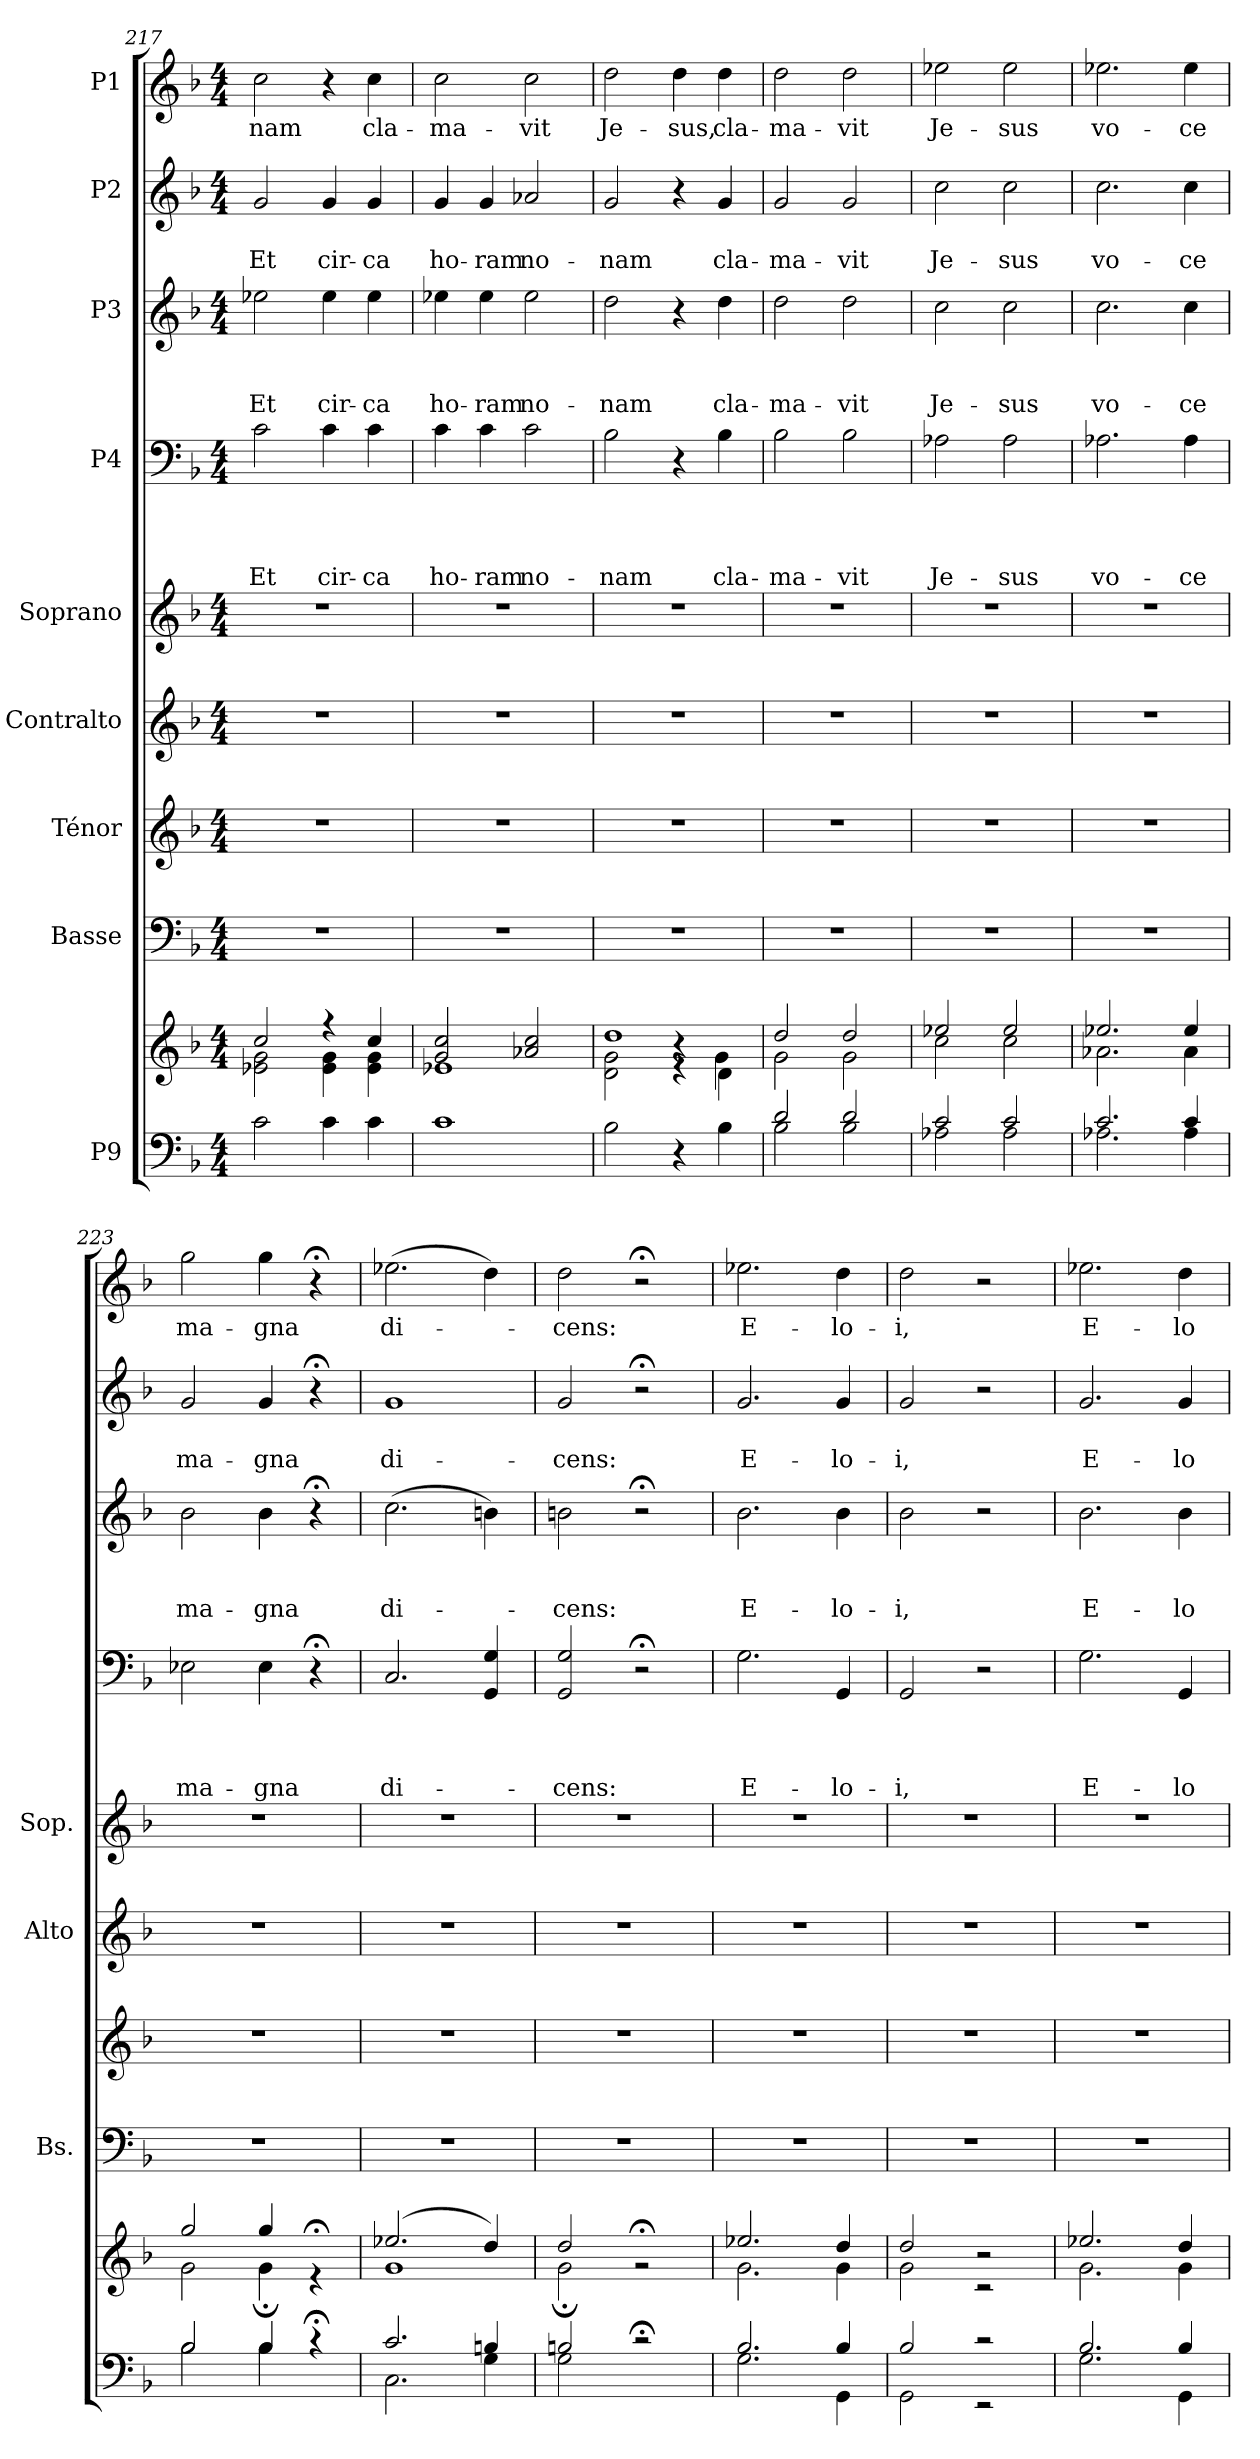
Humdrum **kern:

**kern	**kern	**kern	**kern	**kern	**kern	**kern	**text	**text	**text	**text	**kern	**text	**text	**text	**kern	**text	**text	**kern	**text
*part9	*part9	*part8	*part7	*part6	*part5	*part4	*part4	*part4	*part4	*part4	*part3	*part3	*part3	*part3	*part2	*part2	*part2	*part1	*part1
*staff10	*staff9	*staff8	*staff7	*staff6	*staff5	*staff4	*staff4	*staff4	*staff4	*staff4	*staff3	*staff3	*staff3	*staff3	*staff2	*staff2	*staff2	*staff1	*staff1
*I"P9	*	*I"Basse	*I"Ténor	*I"Contralto	*I"Soprano	*I"P4	*	*	*	*	*I"P3	*	*	*	*I"P2	*	*	*I"P1	*
*	*	*I'Bs.	*	*I'Alto	*I'Sop.	*	*	*	*	*	*	*	*	*	*	*	*	*	*
*clefF4	*clefG2	*clefF4	*clefG2	*clefG2	*clefG2	*clefF4	*	*	*	*	*clefG2	*	*	*	*clefG2	*	*	*clefG2	*
*	*	*	*ITrd7c12	*	*	*	*	*	*	*	*ITrd7c12	*	*	*	*	*	*	*	*
*k[b-]	*k[b-]	*k[b-]	*k[b-]	*k[b-]	*k[b-]	*k[b-]	*	*	*	*	*k[b-]	*	*	*	*k[b-]	*	*	*k[b-]	*
*F:	*F:	*F:	*F:	*F:	*F:	*F:	*	*	*	*	*F:	*	*	*	*F:	*	*	*F:	*
*M4/4	*M4/4	*M4/4	*M4/4	*M4/4	*M4/4	*M4/4	*	*	*	*	*M4/4	*	*	*	*M4/4	*	*	*M4/4	*
=217	=217	=217	=217	=217	=217	=217	=217	=217	=217	=217	=217	=217	=217	=217	=217	=217	=217	=217	=217
*^	*^	*	*	*	*	*	*	*	*	*	*	*	*	*	*	*	*	*	*
*	*^	*	*^	*	*	*	*	*	*	*	*	*	*	*	*	*	*	*	*	*	*
!	!	!	!	!	!	!	!	!	!	!	!	!	!	!LO:LY:b	!	!	!	!LO:LY:b	!	!	!LO:LY:b	!	!LO:LY:b
2c\	1ryy	1ryy	1ryy	2e-X\ 2g\	2cc/	1r	1r	1r	1r	2c\	.	.	.	Et	2e-X\	.	.	Et	2g/	.	Et	2cc\	-nam
!	!	!	!	!	!	!	!	!	!	!	!	!	!	!LO:LY:b	!	!	!	!LO:LY:b	!	!	!LO:LY:b	!	!
4c\	.	.	.	4e-\ 4g\	4rff	.	.	.	.	4c\	.	.	.	cir-	4e-\	.	.	cir-	4g/	.	cir-	4r	.
!	!	!	!	!	!	!	!	!	!	!	!	!	!	!LO:LY:b	!	!	!	!LO:LY:b	!	!	!LO:LY:b	!	!LO:LY:b
4c\	.	.	.	4e-\ 4g\	4cc/	.	.	.	.	4c\	.	.	.	-ca	4e-\	.	.	-ca	4g/	.	-ca	4cc\	cla-
=218	=218	=218	=218	=218	=218	=218	=218	=218	=218	=218	=218	=218	=218	=218	=218	=218	=218	=218	=218	=218	=218	=218	=218
!	!	!	!	!	!	!	!	!	!	!	!	!	!	!LO:LY:b	!	!	!	!LO:LY:b	!	!	!LO:LY:b	!	!LO:LY:b
1c	1ryy	1ryy	1ryy	1e-X	2g/ 2cc/	1r	1r	1r	1r	4c\	.	.	.	ho-	4e-X\	.	.	ho-	4g/	.	ho-	2cc\	-ma-
!	!	!	!	!	!	!	!	!	!	!	!	!	!	!LO:LY:b	!	!	!	!LO:LY:b	!	!	!LO:LY:b	!	!
.	.	.	.	.	.	.	.	.	.	4c\	.	.	.	-ram	4e-\	.	.	-ram	4g/	.	-ram	.	.
!	!	!	!	!	!	!	!	!	!	!	!	!	!	!LO:LY:b	!	!	!	!LO:LY:b	!	!	!LO:LY:b	!	!LO:LY:b
.	.	.	.	.	2a-X/ 2cc/	.	.	.	.	2c\	.	.	.	no-	2e-\	.	.	no-	2a-X/	.	no-	2cc\	-vit
=219	=219	=219	=219	=219	=219	=219	=219	=219	=219	=219	=219	=219	=219	=219	=219	=219	=219	=219	=219	=219	=219	=219	=219
!	!	!	!	!	!	!	!	!	!	!	!	!	!	!LO:LY:b	!	!	!	!LO:LY:b	!	!	!LO:LY:b	!	!LO:LY:b
2B-\	1ryy	1ryy	1dd	2d\ 2g\	2ryy	1r	1r	1r	1r	2B-\	.	.	.	-nam	2d\	.	.	-nam	2g/	.	-nam	2dd\	Je-
!	!	!	!	!	!	!	!	!	!	!	!	!	!	!	!	!	!	!	!	!	!	!	!LO:LY:b
4r	.	.	.	4re	4r	.	.	.	.	4r	.	.	.	.	4r	.	.	.	4r	.	.	4dd\	-sus,
!	!	!	!	!	!	!	!	!	!	!	!	!	!	!LO:LY:b	!	!	!	!LO:LY:b	!	!	!LO:LY:b	!	!LO:LY:b
4B-\	.	.	.	4d\	4g\	.	.	.	.	4B-\	.	.	.	cla-	4d\	.	.	cla-	4g/	.	cla-	4dd\	cla-
=220	=220	=220	=220	=220	=220	=220	=220	=220	=220	=220	=220	=220	=220	=220	=220	=220	=220	=220	=220	=220	=220	=220	=220
!	!	!	!	!	!	!	!	!	!	!	!	!	!	!LO:LY:b	!	!	!	!LO:LY:b	!	!	!LO:LY:b	!	!LO:LY:b
2B-\	2d/	1ryy	1ryy	2g\	2dd/	1r	1r	1r	1r	2B-\	.	.	.	-ma-	2d\	.	.	-ma-	2g/	.	-ma-	2dd\	-ma-
!	!	!	!	!	!	!	!	!	!	!	!	!	!	!LO:LY:b	!	!	!	!LO:LY:b	!	!	!LO:LY:b	!	!LO:LY:b
2B-\	2d/	.	.	2g\	2dd/	.	.	.	.	2B-\	.	.	.	-vit	2d\	.	.	-vit	2g/	.	-vit	2dd\	-vit
=221	=221	=221	=221	=221	=221	=221	=221	=221	=221	=221	=221	=221	=221	=221	=221	=221	=221	=221	=221	=221	=221	=221	=221
!	!	!	!	!	!	!	!	!	!	!	!	!	!	!LO:LY:b	!	!	!	!LO:LY:b	!	!	!LO:LY:b	!	!LO:LY:b
2A-X\	2c/	1ryy	1ryy	2cc\	2ee-X/	1r	1r	1r	1r	2A-X\	.	.	.	Je-	2c\	.	.	Je-	2cc\	.	Je-	2ee-X\	Je-
!	!	!	!	!	!	!	!	!	!	!	!	!	!	!LO:LY:b	!	!	!	!LO:LY:b	!	!	!LO:LY:b	!	!LO:LY:b
2A-\	2c/	.	.	2cc\	2ee-/	.	.	.	.	2A-\	.	.	.	-sus	2c\	.	.	-sus	2cc\	.	-sus	2ee-\	-sus
=222	=222	=222	=222	=222	=222	=222	=222	=222	=222	=222	=222	=222	=222	=222	=222	=222	=222	=222	=222	=222	=222	=222	=222
!	!	!	!	!	!	!	!	!	!	!	!	!	!	!LO:LY:b	!	!	!	!LO:LY:b	!	!	!LO:LY:b	!	!LO:LY:b
2.c/	2.A-X\	1ryy	1ryy	2.a-X\	2.ee-X/	1r	1r	1r	1r	2.A-X\	.	.	.	vo-	2.c\	.	.	vo-	2.cc\	.	vo-	2.ee-X\	vo-
!	!	!	!	!	!	!	!	!	!	!	!	!	!	!LO:LY:b	!	!	!	!LO:LY:b	!	!	!LO:LY:b	!	!LO:LY:b
4c/	4A-\	.	.	4a-\	4ee-/	.	.	.	.	4A-\	.	.	.	-ce	4c\	.	.	-ce	4cc\	.	-ce	4ee-\	-ce
!!LO:PB:g=z
=223	=223	=223	=223	=223	=223	=223	=223	=223	=223	=223	=223	=223	=223	=223	=223	=223	=223	=223	=223	=223	=223	=223	=223
!	!	!	!	!	!	!	!	!	!	!	!	!	!	!LO:LY:b	!	!	!	!LO:LY:b	!	!	!LO:LY:b	!	!LO:LY:b
2B-/	2B-\	1ryy	1ryy	2g\	2gg/	1r	1r	1r	1r	2E-X\	.	.	.	ma-	2B-\	.	.	ma-	2g/	.	ma-	2gg\	ma-
!	!	!	!	!	!	!	!	!	!	!	!	!	!	!LO:LY:b	!	!	!	!LO:LY:b	!	!	!LO:LY:b	!	!LO:LY:b
4B-/	4B-\	.	.	4g;<\	4gg/	.	.	.	.	4E-\	.	.	.	-gna	4B-\	.	.	-gna	4g/	.	-gna	4gg\	-gna
4r;c	4ryy	.	.	4ryy	4r;<	.	.	.	.	4r;<	.	.	.	.	4r;<	.	.	.	4r;<	.	.	4r;<	.
=224	=224	=224	=224	=224	=224	=224	=224	=224	=224	=224	=224	=224	=224	=224	=224	=224	=224	=224	=224	=224	=224	=224	=224
!	!	!	!	!	!	!	!	!	!	!	!	!	!	!LO:LY:b	!	!	!	!LO:LY:b	!	!	!LO:LY:b	!	!LO:LY:b
2.c/	2.C\	1ryy	1ryy	1g	(>2.ee-X/	1r	1r	1r	1r	2.C/	.	.	.	di-	(<2.c\	.	.	di-	1g	.	di-	(>2.ee-X\	di-
4Bn/	4G\	.	.	.	4dd/)	.	.	.	.	4GG/ 4G/	.	.	.	.	4Bn\)	.	.	.	.	.	.	4dd\)	.
=225	=225	=225	=225	=225	=225	=225	=225	=225	=225	=225	=225	=225	=225	=225	=225	=225	=225	=225	=225	=225	=225	=225	=225
!	!	!	!	!	!	!	!	!	!	!	!	!	!	!LO:LY:b	!	!	!	!LO:LY:b	!	!	!LO:LY:b	!	!LO:LY:b
2Bn/	2G\	1ryy	1ryy	2g;<\	2dd/	1r	1r	1r	1r	2GG/ 2G/	.	.	.	-cens:	2Bn\	.	.	-cens:	2g/	.	-cens:	2dd\	-cens:
2r;c	2ryy	.	.	2ryy	2r;<	.	.	.	.	2r;<	.	.	.	.	2r;<	.	.	.	2r;<	.	.	2r;<	.
=226	=226	=226	=226	=226	=226	=226	=226	=226	=226	=226	=226	=226	=226	=226	=226	=226	=226	=226	=226	=226	=226	=226	=226
!	!	!	!	!	!	!	!	!	!	!	!	!	!	!LO:LY:b	!	!	!	!LO:LY:b	!	!	!LO:LY:b	!	!LO:LY:b
2.B-/	2.G\	1ryy	1ryy	2.g\	2.ee-X/	1r	1r	1r	1r	2.G\	.	.	.	E-	2.B-\	.	.	E-	2.g/	.	E-	2.ee-X\	E-
!	!	!	!	!	!	!	!	!	!	!	!	!	!	!LO:LY:b	!	!	!	!LO:LY:b	!	!	!LO:LY:b	!	!LO:LY:b
4B-/	4GG\	.	.	4g\	4dd/	.	.	.	.	4GG/	.	.	.	-lo-	4B-\	.	.	-lo-	4g/	.	-lo-	4dd\	-lo-
=227	=227	=227	=227	=227	=227	=227	=227	=227	=227	=227	=227	=227	=227	=227	=227	=227	=227	=227	=227	=227	=227	=227	=227
!	!	!	!	!	!	!	!	!	!	!	!	!	!	!LO:LY:b	!	!	!	!LO:LY:b	!	!	!LO:LY:b	!	!LO:LY:b
2B-/	2GG\	1ryy	1ryy	2g\	2dd/	1r	1r	1r	1r	2GG/	.	.	.	-i,	2B-\	.	.	-i,	2g/	.	-i,	2dd\	-i,
2rc	2rEE	.	.	2rc	2r	.	.	.	.	2r	.	.	.	.	2r	.	.	.	2r	.	.	2r	.
=228	=228	=228	=228	=228	=228	=228	=228	=228	=228	=228	=228	=228	=228	=228	=228	=228	=228	=228	=228	=228	=228	=228	=228
!	!	!	!	!	!	!	!	!	!	!	!	!	!	!LO:LY:b	!	!	!	!LO:LY:b	!	!	!LO:LY:b	!	!LO:LY:b
2.B-/	2.G\	1ryy	1ryy	2.g\	2.ee-X/	1r	1r	1r	1r	2.G\	.	.	.	E-	2.B-\	.	.	E-	2.g/	.	E-	2.ee-X\	E-
!	!	!	!	!	!	!	!	!	!	!	!	!	!	!LO:LY:b	!	!	!	!LO:LY:b	!	!	!LO:LY:b	!	!LO:LY:b
4B-/	4GG\	.	.	4g\	4dd/	.	.	.	.	4GG/	.	.	.	-lo-	4B-\	.	.	-lo-	4g/	.	-lo-	4dd\	-lo-
*v	*v	*v	*	*	*	*	*	*	*	*	*	*	*	*	*	*	*	*	*	*	*	*	*
*	*v	*v	*v	*	*	*	*	*	*	*	*	*	*	*	*	*	*	*	*	*	*
=	=	=	=	=	=	=	=	=	=	=	=	=	=	=	=	=	=	=	=
*-	*-	*-	*-	*-	*-	*-	*-	*-	*-	*-	*-	*-	*-	*-	*-	*-	*-	*-	*-
